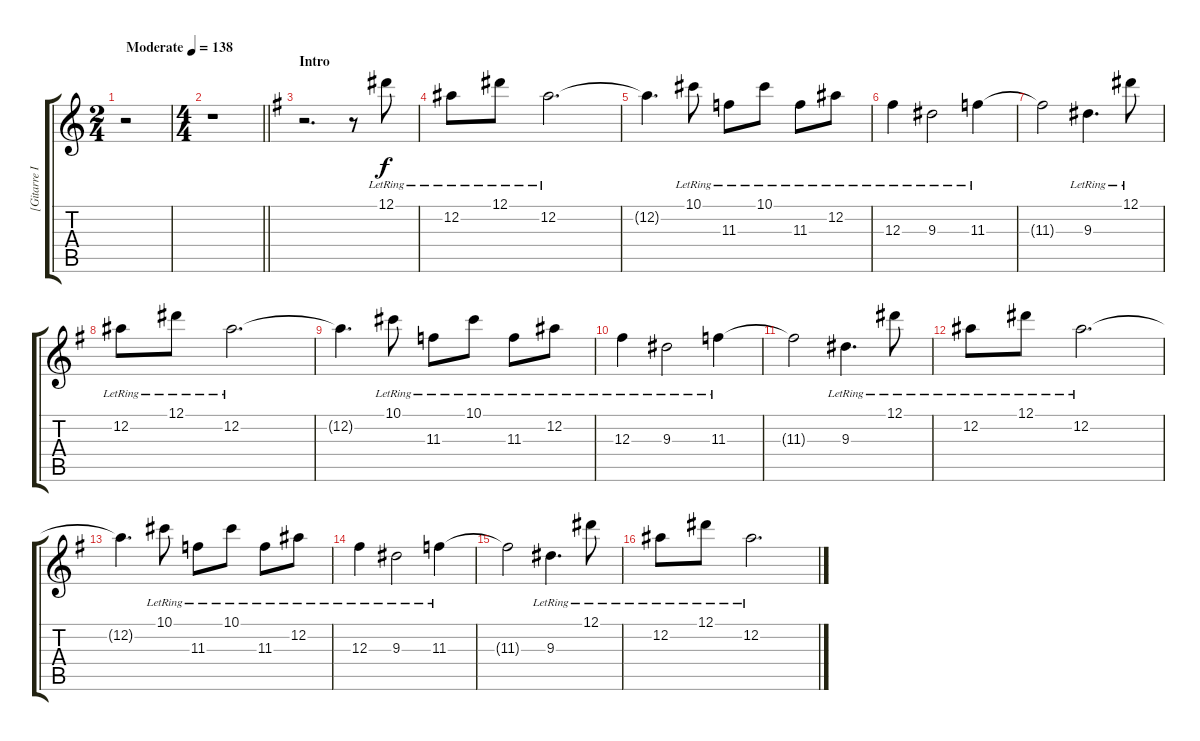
\track ("[Gitarre I]" "[Gitarre I") {instrument electricguitarclean}
\staff {score tabs}
\tuning (Eb4 Bb3 Gb3 Db3 Ab2 Eb2) {hide}
\ts (2 4)
\tempo (138 "Moderate")
\clef g2
\ks c
r.2{dy f instrument electricguitarclean} |
\ts (4 4)
\barLineRight lightlight
r.1 |
\section ("" "Intro")
\ks eminor
r.2{d} r.8 12.1{lr}.8 |
12.2{lr}.8 12.1{lr}.8 12.2{lr}.2{d} |
12.2{t}.4{d} 10.1{lr}.8 11.3{lr}.8 10.1{lr}.8 11.3{lr}.8 12.2{lr}.8 |
12.3{lr}.4 9.3{lr}.2 11.3{lr}.4 |
11.3{t}.2 9.3{lr}.4{d} 12.1{lr}.8 |
12.2{lr}.8 12.1{lr}.8 12.2{lr}.2{d} |
12.2{t}.4{d} 10.1{lr}.8 11.3{lr}.8 10.1{lr}.8 11.3{lr}.8 12.2{lr}.8 |
12.3{lr}.4 9.3{lr}.2 11.3{lr}.4 |
11.3{t}.2 9.3{lr}.4{d} 12.1{lr}.8 |
12.2{lr}.8 12.1{lr}.8 12.2{lr}.2{d} |
12.2{t}.4{d} 10.1{lr}.8 11.3{lr}.8 10.1{lr}.8 11.3{lr}.8 12.2{lr}.8 |
12.3{lr}.4 9.3{lr}.2 11.3{lr}.4 |
11.3{t}.2 9.3{lr}.4{d} 12.1{lr}.8 |
12.2{lr}.8 12.1{lr}.8 12.2{lr}.2{d}
